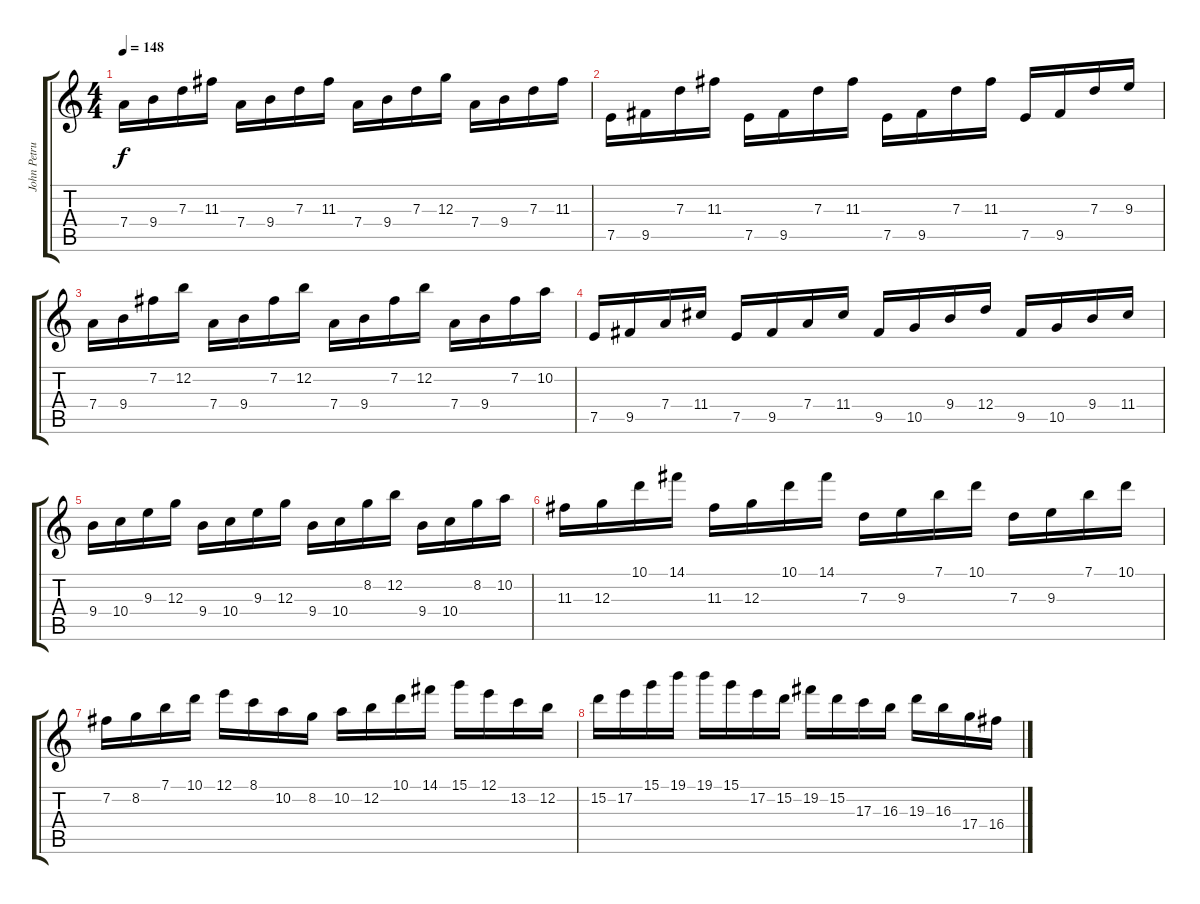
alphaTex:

\track ("John Petrucci" "John Petru") {instrument distortionguitar}
\staff {score tabs}
\tuning (E4 B3 G3 D3 A2 E2) {hide}
\ts (4 4)
\tempo 148
\clef g2
\ks c
7.4.16{dy f} 9.4.16 7.3.16 11.3.16 7.4.16 9.4.16 7.3.16 11.3.16 7.4.16 9.4.16 7.3.16 12.3.16 7.4.16 9.4.16 7.3.16 11.3.16 |
7.5.16 9.5.16 7.3.16 11.3.16 7.5.16 9.5.16 7.3.16 11.3.16 7.5.16 9.5.16 7.3.16 11.3.16 7.5.16 9.5.16 7.3.16 9.3.16 |
7.4.16 9.4.16 7.2.16 12.2.16 7.4.16 9.4.16 7.2.16 12.2.16 7.4.16 9.4.16 7.2.16 12.2.16 7.4.16 9.4.16 7.2.16 10.2.16 |
7.5.16 9.5.16 7.4.16 11.4.16 7.5.16 9.5.16 7.4.16 11.4.16 9.5.16 10.5.16 9.4.16 12.4.16 9.5.16 10.5.16 9.4.16 11.4.16 |
9.4.16 10.4.16 9.3.16 12.3.16 9.4.16 10.4.16 9.3.16 12.3.16 9.4.16 10.4.16 8.2.16 12.2.16 9.4.16 10.4.16 8.2.16 10.2.16 |
11.3.16 12.3.16 10.1.16 14.1.16 11.3.16 12.3.16 10.1.16 14.1.16 7.3.16 9.3.16 7.1.16 10.1.16 7.3.16 9.3.16 7.1.16 10.1.16 |
7.2.16 8.2.16 7.1.16 10.1.16 12.1.16 8.1.16 10.2.16 8.2.16 10.2.16 12.2.16 10.1.16 14.1.16 15.1.16 12.1.16 13.2.16 12.2.16 |
15.2.16 17.2.16 15.1.16 19.1.16 19.1.16 15.1.16 17.2.16 15.2.16 19.2.16 15.2.16 17.3.16 16.3.16 19.3.16 16.3.16 17.4.16 16.4.16
